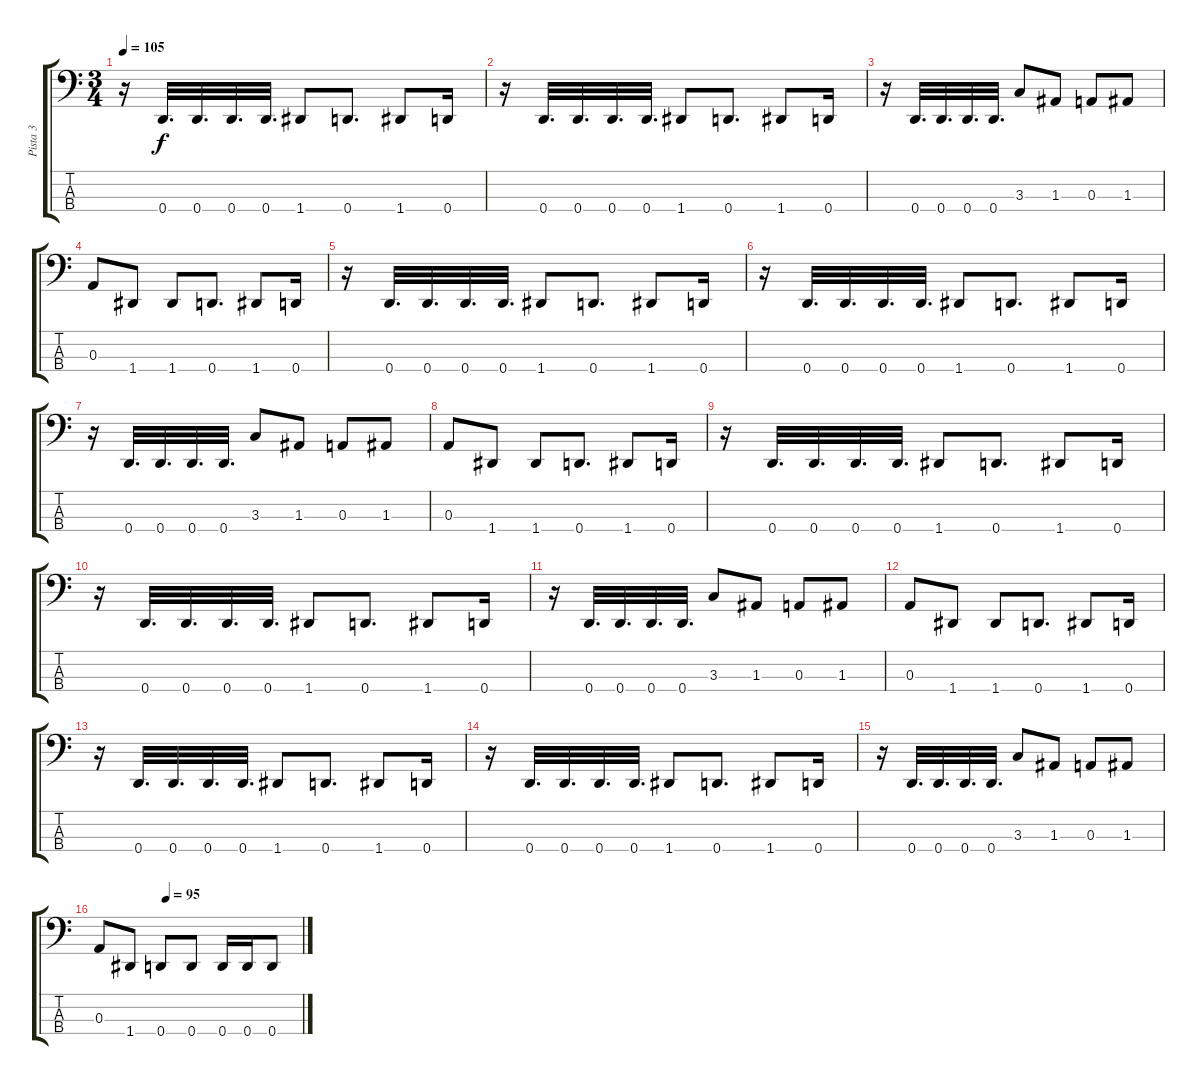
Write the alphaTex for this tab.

\track ("Pista 3" "Pista 3") {instrument electricbasspick}
\staff {score tabs}
\tuning (G2 D2 A1 D1) {hide}
\ts (3 4)
\tempo 105
\clef f4
\ks c
r.16{dy f} 0.4.32{d} 0.4.32{d} 0.4.32{d} 0.4.32{d} 1.4.8 0.4.8{d} 1.4.8 0.4.16 |
r.16 0.4.32{d} 0.4.32{d} 0.4.32{d} 0.4.32{d} 1.4.8 0.4.8{d} 1.4.8 0.4.16 |
r.16 0.4.32{d} 0.4.32{d} 0.4.32{d} 0.4.32{d} 3.3.8 1.3.8 0.3.8 1.3.8 |
0.3.8 1.4.8 1.4.8 0.4.8{d} 1.4.8 0.4.16 |
r.16 0.4.32{d} 0.4.32{d} 0.4.32{d} 0.4.32{d} 1.4.8 0.4.8{d} 1.4.8 0.4.16 |
r.16 0.4.32{d} 0.4.32{d} 0.4.32{d} 0.4.32{d} 1.4.8 0.4.8{d} 1.4.8 0.4.16 |
r.16 0.4.32{d} 0.4.32{d} 0.4.32{d} 0.4.32{d} 3.3.8 1.3.8 0.3.8 1.3.8 |
0.3.8 1.4.8 1.4.8 0.4.8{d} 1.4.8 0.4.16 |
r.16 0.4.32{d} 0.4.32{d} 0.4.32{d} 0.4.32{d} 1.4.8 0.4.8{d} 1.4.8 0.4.16 |
r.16 0.4.32{d} 0.4.32{d} 0.4.32{d} 0.4.32{d} 1.4.8 0.4.8{d} 1.4.8 0.4.16 |
r.16 0.4.32{d} 0.4.32{d} 0.4.32{d} 0.4.32{d} 3.3.8 1.3.8 0.3.8 1.3.8 |
0.3.8 1.4.8 1.4.8 0.4.8{d} 1.4.8 0.4.16 |
r.16 0.4.32{d} 0.4.32{d} 0.4.32{d} 0.4.32{d} 1.4.8 0.4.8{d} 1.4.8 0.4.16 |
r.16 0.4.32{d} 0.4.32{d} 0.4.32{d} 0.4.32{d} 1.4.8 0.4.8{d} 1.4.8 0.4.16 |
r.16 0.4.32{d} 0.4.32{d} 0.4.32{d} 0.4.32{d} 3.3.8 1.3.8 0.3.8 1.3.8 |
\tempo (95 0.3333333333333333)
0.3.8 1.4.8 0.4.8 0.4.8 0.4.16 0.4.16 0.4.8
